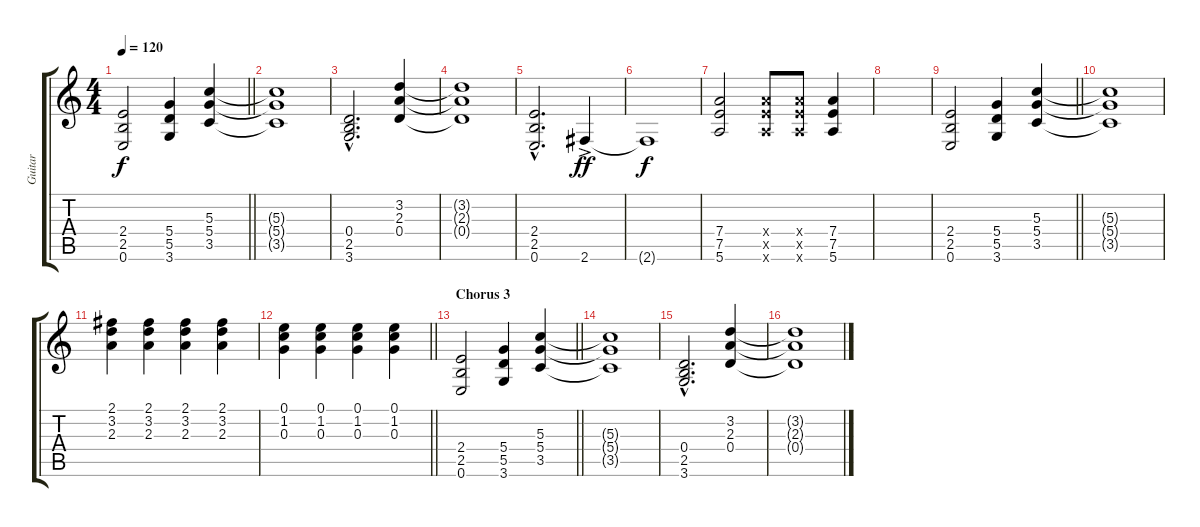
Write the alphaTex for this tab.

\track ("Guitar" "Guitar") {instrument distortionguitar}
\staff {score tabs}
\tuning (E4 B3 G3 D3 A2 E2) {hide}
\ts (4 4)
\tempo 120
\clef g2
\barLineRight lightlight
\ks c
(2.4 2.5 0.6).2{dy f} (5.4 5.5 3.6).4 (5.3 5.4 3.5).4 |
(5.3{t} 5.4{t} 3.5{t}).1 |
(0.4{hac} 2.5{hac} 3.6{hac}).2{d} (3.2 2.3 0.4).4 |
(3.2{t} 2.3{t} 0.4{t}).1 |
(2.4{hac} 2.5{hac} 0.6{hac}).2{d} 2.6{ac}.4{dy ff} |
2.6{t}.1{dy f} |
(7.4 7.5 5.6).2 (7.4{x} 7.5{x} 5.6{x}).8 (7.4{x} 7.5{x} 5.6{x}).8 (7.4 7.5 5.6).4 |
|
\barLineRight lightlight
(2.4 2.5 0.6).2 (5.4 5.5 3.6).4 (5.3 5.4 3.5).4 |
(5.3{t} 5.4{t} 3.5{t}).1 |
(2.1 3.2 2.3).4 (2.1 3.2 2.3).4 (2.1 3.2 2.3).4 (2.1 3.2 2.3).4 |
\barLineRight lightlight
(0.1 1.2 0.3).4 (0.1 1.2 0.3).4 (0.1 1.2 0.3).4 (0.1 1.2 0.3).4 |
\section ("" "Chorus 3")
\barLineRight lightlight
(2.4 2.5 0.6).2 (5.4 5.5 3.6).4 (5.3 5.4 3.5).4 |
(5.3{t} 5.4{t} 3.5{t}).1 |
(0.4{hac} 2.5{hac} 3.6{hac}).2{d} (3.2 2.3 0.4).4 |
(3.2{t} 2.3{t} 0.4{t}).1
